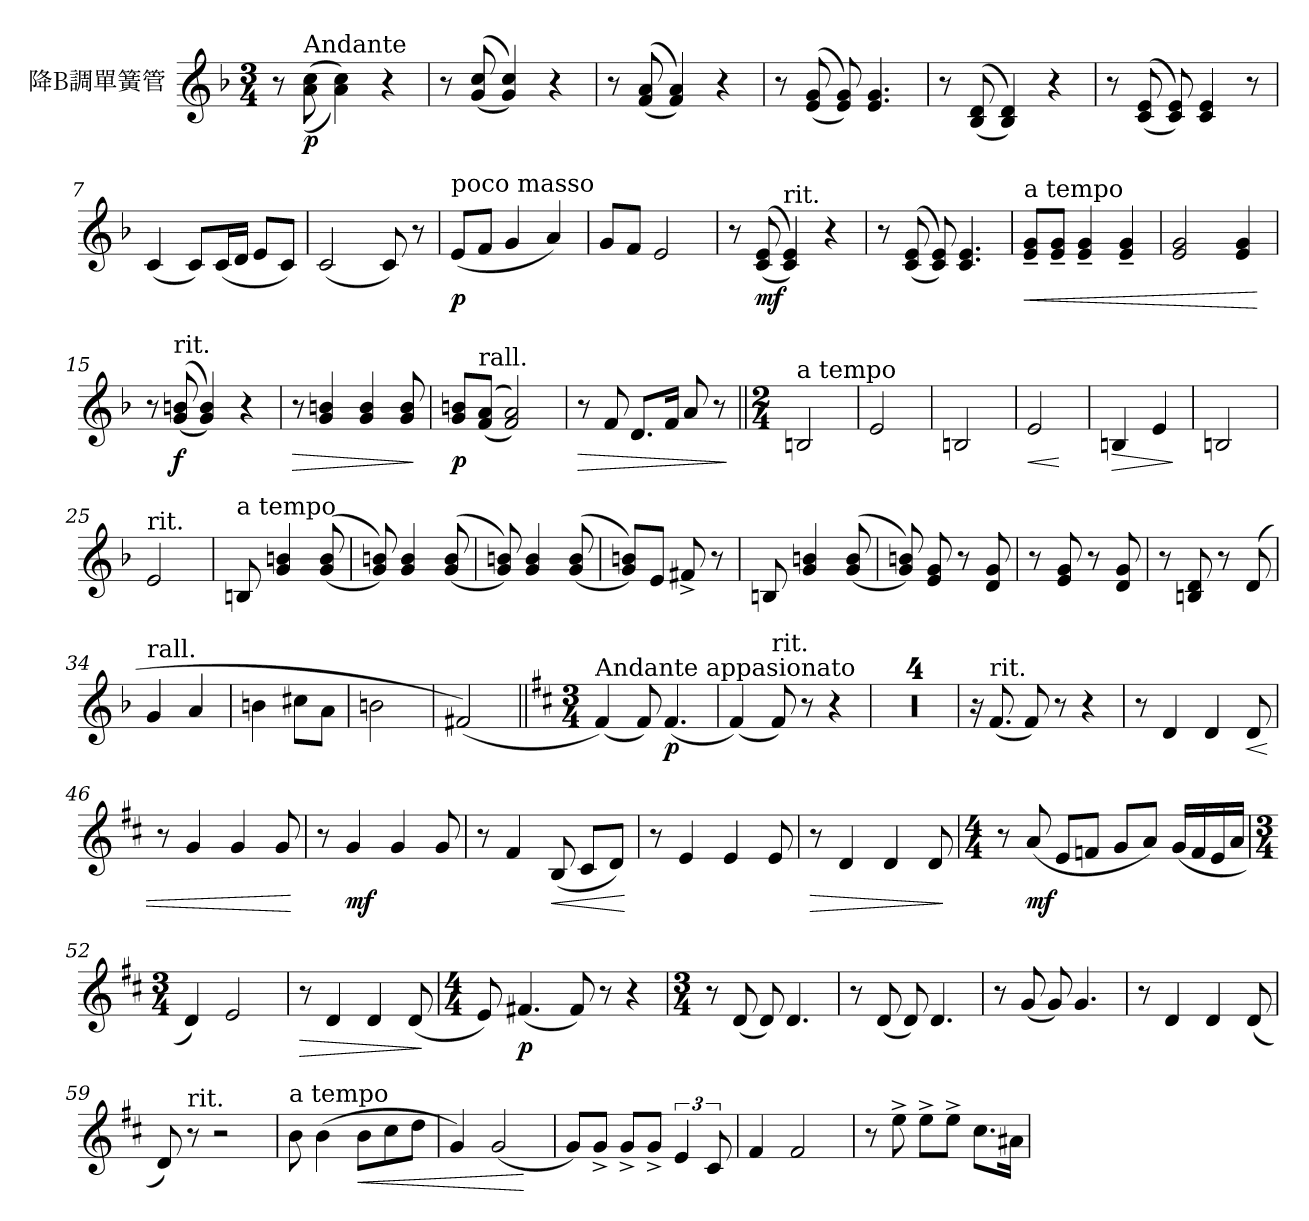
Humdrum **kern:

**kern	**dynam
*part1	*part1
*staff1	*staff1
*I"降B調單簧管	*
*clefG2	*
*ITrd1c2	*
*k[b-e-a-]	*
*M3/4	*
=1	=1
8r	.
!LO:TX:a:t=Andante	!
!	!LO:DY:b
((8g\ 8b-\	p
4g\ 4b-\))	.
4r	.
=2	=2
8r	.
(>(8f/ 8b-/	.
4f/ 4b-/))	.
4r	.
=3	=3
8r	.
((>8e-/ 8g/	.
4e-/ 4g/))	.
4r	.
=4	=4
8r	.
(>(8d/ 8f/	.
8d/ 8f/))	.
4.d/ 4.f/	.
=5	=5
8r	.
(>(8A-/ 8c/	.
4A-/ 4c/))	.
4r	.
=6	=6
8r	.
(>(8B-/ 8d/	.
8B-/ 8d/))	.
4B-/ 4d/	.
8r	.
!!LO:LB:g=z
=7	=7
(4B-/	.
8B-/L)	.
(16B-/L	.
16c/JJ	.
8d/L	.
8B-/J)	.
=8	=8
(2B-/	.
8B-/)	.
8r	.
=9	=9
!LO:TX:a:t=poco masso	!
!	!LO:DY:b
(8d/L	p
8e-/J	.
4f/	.
4g/)	.
=10	=10
8f/L	.
8e-/J	.
2d/	.
=11	=11
8r	.
!	!LO:DY:b
(>(8B-/ 8d/	mf
!LO:TX:a:t=rit.	!
4B-/ 4d/))	.
4r	.
=12	=12
8r	.
(>(8B-/ 8d/	.
8B-/ 8d/))	.
4.B-/ 4.d/	.
=13	=13
!LO:TX:a:t=a tempo	!
!	!LO:HP:b
8d/~ 8f/~L	<
8d/~ 8f/~J	.
4d/~ 4f/~	.
4d/~ 4f/~	.
!!LO:LB:g=z
=14	=14
2d/ 2f/	.
4d/ 4f/	.
.	[
=15	=15
8r	.
!LO:TX:a:t=rit.	!
!	!LO:DY:b
(>(8f/ 8an/	f
4f/ 4a/))	.
4r	.
=16	=16
!	!LO:HP:b
8r	>
4f/ 4an/	.
4f/ 4a/	.
8f/ 8a/	.
.	]
=17	=17
!	!LO:DY:b
8f/ 8an/L	p
!LO:TX:a:t=rall.	!
(>(8e-/ 8g/J	.
2e-/ 2g/))	.
=18	=18
!	!LO:HP:b
8r	>
8e-/	.
8.c/L	.
16e-/Jk	.
8g/	.
8r	.
.	]
=19||	=19||
*M2/4	*
!LO:TX:a:t=a tempo	!
2An/	.
=20	=20
2d/	.
=21	=21
2An/	.
=22	=22
!	!LO:HP:b
2d/	<
.	[
=23	=23
!	!LO:HP:b
4An/	>
4d/	.
.	]
!!LO:LB:g=z
=24	=24
2An/	.
=25	=25
!LO:TX:a:t=rit.	!
2d/	.
=26	=26
!LO:TX:a:t=a tempo	!
8An/	.
4f/ 4an/	.
(>(8f/ 8a/	.
=27	=27
8f/ 8an/))	.
4f/ 4a/	.
((>8f/ 8a/	.
=28	=28
8f/ 8an/))	.
4f/ 4a/	.
((>8f/ 8a/	.
=29	=29
8f/ 8an/L))	.
8d/J	.
8en^/	.
8r	.
=30	=30
8An/	.
4f/ 4an/	.
(>(8f/ 8a/	.
=31	=31
8f/ 8an/))	.
8d/ 8f/	.
8r	.
8c/ 8f/	.
!!LO:LB:g=z
=32	=32
8r	.
8d/ 8f/	.
8r	.
8c/ 8f/	.
=33	=33
8r	.
8An/ 8c/	.
8r	.
(8c/	.
=34	=34
!LO:TX:a:t=rall.	!
4f/	.
4g/	.
=35	=35
4an\	.
8bn\L	.
8g\J	.
=36	=36
2an\	.
=37	=37
(2en/)	.
=38||	=38||
*k[]	*
*M3/4	*
!LO:TX:a:t=Andante appasionato	!
(4e/)	.
8e/)	.
!	!LO:DY:b
(4.e/	p
=39	=39
(4e/)	.
!LO:TX:a:t=rit.	!
8e/)	.
8r	.
4r	.
!!LO:LB:g=z
=40	=40
2.r	.
=41	=41
2.r	.
=42	=42
2.r	.
=43	=43
2.r	.
=44	=44
16r	.
!LO:TX:a:t=rit.	!
(8.e/	.
8e/)	.
8r	.
4r	.
=45	=45
8r	.
4c/	.
4c/	.
!	!LO:HP:b
8c/	<
=46	=46
8r	.
4f/	.
4f/	.
8f/	.
.	[
=47	=47
8r	.
!	!LO:DY:b
4f/	mf
4f/	.
8f/	.
=48	=48
8r	.
4e/	.
!	!LO:HP:b
(8A/	<
8B/L	.
8c/J)	.
.	[
=49	=49
8r	.
4d/	.
4d/	.
8d/	.
!!LO:LB:g=z
=50	=50
!	!LO:HP:b
8r	>
4c/	.
4c/	.
8c/	.
.	]
=51	=51
*M4/4	*
8r	.
!	!LO:DY:b
(8g/	mf
8d/L	.
8e-X/J	.
8f/L	.
8g/J)	.
(16f/LL	.
16e-/	.
16d/	.
16g/JJ	.
=52	=52
*M3/4	*
4c/)	.
2d/	.
=53	=53
!	!LO:HP:b
8r	>
4c/	.
4c/	.
(8c/	.
.	]
=54	=54
*M4/4	*
8d/)	.
!	!LO:DY:b
(4.en/	p
8e/)	.
8r	.
4r	.
!!LO:LB:g=z
=55	=55
*M3/4	*
8r	.
(8c/	.
8c/)	.
4.c/	.
=56	=56
8r	.
(8c/	.
8c/)	.
4.c/	.
=57	=57
8r	.
(8f/	.
8f/)	.
4.f/	.
=58	=58
8r	.
4c/	.
4c/	.
(8c/	.
=59	=59
8c/)	.
!LO:TX:a:t=rit.	!
8r	.
2r	.
=60	=60
!LO:TX:a:t=a tempo	!
8a\	.
(4a\	.
!	!LO:HP:b
8a\L	<
8b\	.
8cc\J	.
=61	=61
4f/)	.
(2f/	.
.	[
!!LO:LB:g=z
=62	=62
8f/L)	.
8f^/J	.
8f^/L	.
8f^/J	.
6d/	.
12B/	.
=63	=63
4e/	.
2e/	.
=64	=64
8r	.
8dd^\	.
8dd^\L	.
8dd^\J	.
8.b\L	.
16g#X\Jk	.
=	=
*-	*-
